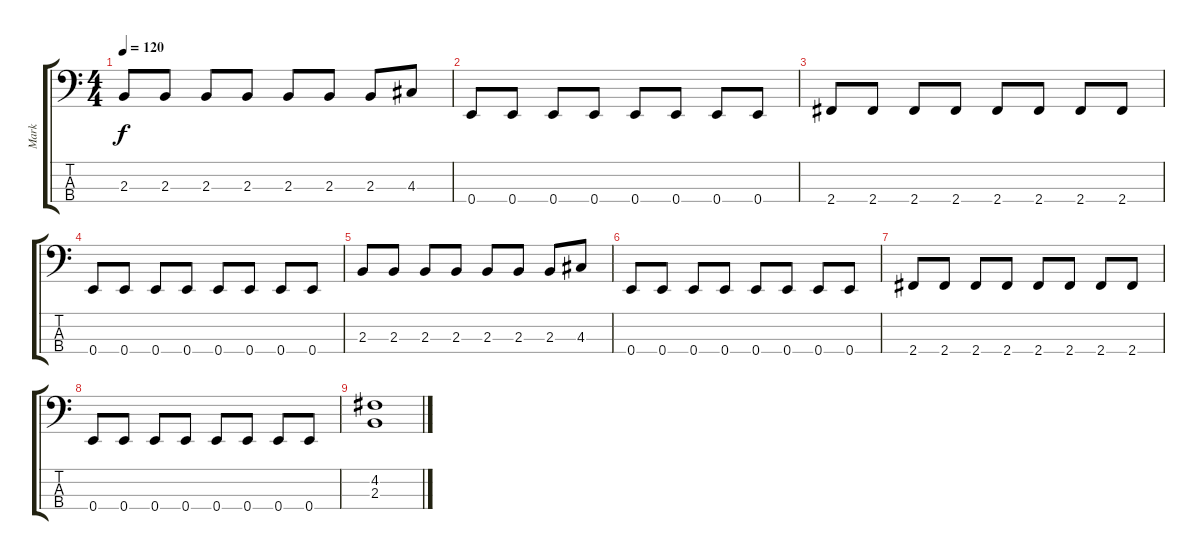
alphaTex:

\track ("Mark" "Mark") {instrument acousticguitarnylon}
\staff {score tabs}
\tuning (G2 D2 A1 E1) {hide}
\ts (4 4)
\tempo 120
\clef f4
\ks c
2.3.8{dy f} 2.3.8 2.3.8 2.3.8 2.3.8 2.3.8 2.3.8 4.3.8 |
0.4.8 0.4.8 0.4.8 0.4.8 0.4.8 0.4.8 0.4.8 0.4.8 |
2.4.8 2.4.8 2.4.8 2.4.8 2.4.8 2.4.8 2.4.8 2.4.8 |
0.4.8 0.4.8 0.4.8 0.4.8 0.4.8 0.4.8 0.4.8 0.4.8 |
2.3.8 2.3.8 2.3.8 2.3.8 2.3.8 2.3.8 2.3.8 4.3.8 |
0.4.8 0.4.8 0.4.8 0.4.8 0.4.8 0.4.8 0.4.8 0.4.8 |
2.4.8 2.4.8 2.4.8 2.4.8 2.4.8 2.4.8 2.4.8 2.4.8 |
0.4.8 0.4.8 0.4.8 0.4.8 0.4.8 0.4.8 0.4.8 0.4.8 |
(4.2 2.3).1
